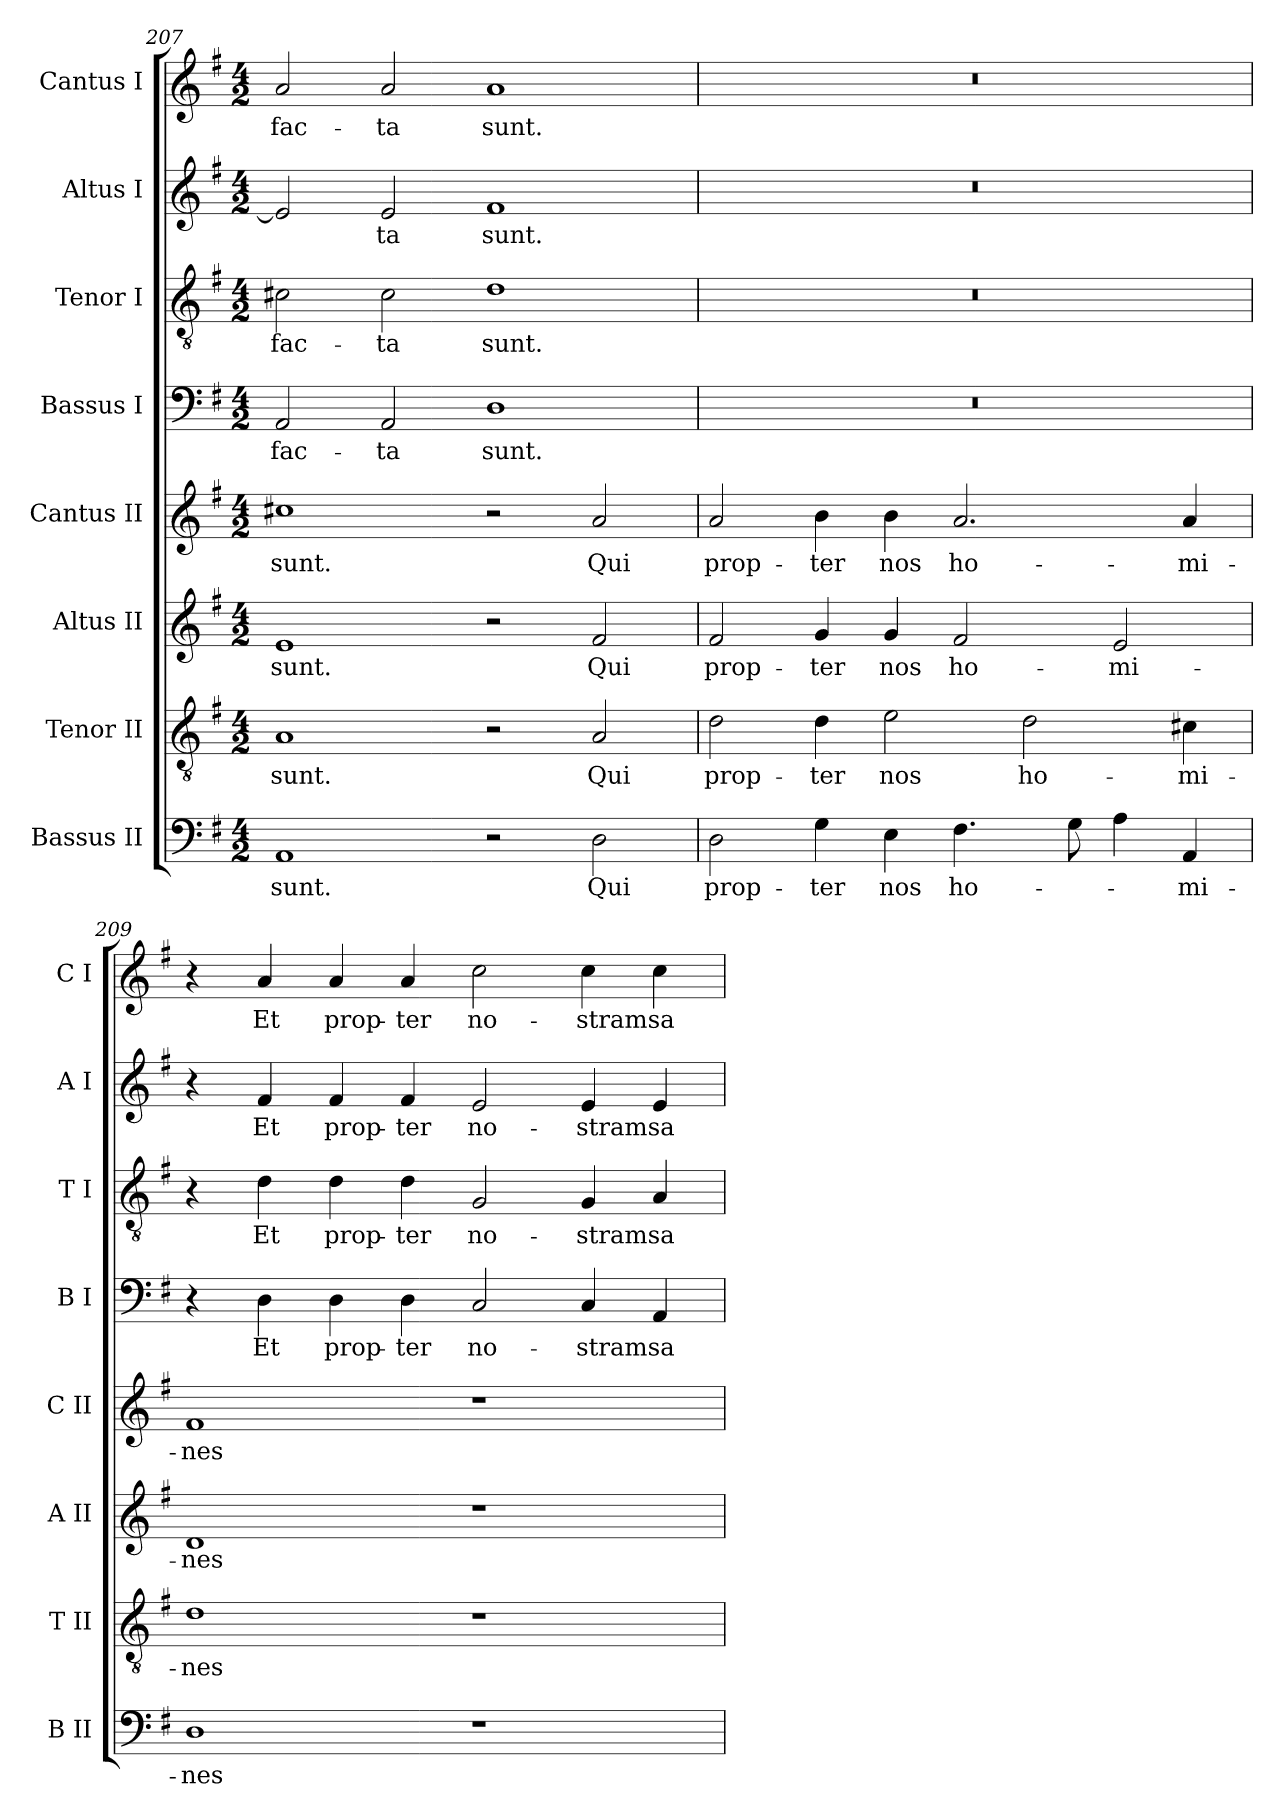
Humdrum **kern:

**kern	**text	**kern	**text	**kern	**text	**kern	**text	**kern	**text	**kern	**text	**kern	**text	**kern	**text
*part8	*part8	*part7	*part7	*part6	*part6	*part5	*part5	*part4	*part4	*part3	*part3	*part2	*part2	*part1	*part1
*staff8	*staff8	*staff7	*staff7	*staff6	*staff6	*staff5	*staff5	*staff4	*staff4	*staff3	*staff3	*staff2	*staff2	*staff1	*staff1
*I"Bassus II	*	*I"Tenor II	*	*I"Altus II	*	*I"Cantus II	*	*I"Bassus I	*	*I"Tenor I	*	*I"Altus I	*	*I"Cantus I	*
*I'B II	*	*I'T II	*	*I'A II	*	*I'C II	*	*I'B I	*	*I'T I	*	*I'A I	*	*I'C I	*
*clefF4	*	*clefGv2	*	*clefG2	*	*clefG2	*	*clefF4	*	*clefGv2	*	*clefG2	*	*clefG2	*
*k[f#]	*	*k[f#]	*	*k[f#]	*	*k[f#]	*	*k[f#]	*	*k[f#]	*	*k[f#]	*	*k[f#]	*
*G:	*	*G:	*	*G:	*	*G:	*	*G:	*	*G:	*	*G:	*	*G:	*
*M4/2	*	*M4/2	*	*M4/2	*	*M4/2	*	*M4/2	*	*M4/2	*	*M4/2	*	*M4/2	*
=207	=207	=207	=207	=207	=207	=207	=207	=207	=207	=207	=207	=207	=207	=207	=207
!	!LO:LY:b	!	!	!	!	!	!	!	!	!	!	!	!	!	!
!	!	!	!LO:LY:b	!	!	!	!	!	!	!	!	!	!	!	!
!	!	!	!	!	!LO:LY:b	!	!	!	!	!	!	!	!	!	!
!	!	!	!	!	!	!	!LO:LY:b	!	!	!	!	!	!	!	!
!	!	!	!	!	!	!	!	!	!LO:LY:b	!	!	!	!	!	!
!	!	!	!	!	!	!	!	!	!	!	!LO:LY:b	!	!	!	!
!	!	!	!	!	!	!	!	!	!	!	!	!	!	!	!LO:LY:b
1AA	sunt.	1A	sunt.	1e	sunt.	1cc#X	sunt.	2AA/	fac-	2c#X\	fac-	2e/]	.	2a/	fac-
!	!	!	!	!	!	!	!	!	!LO:LY:b	!	!	!	!	!	!
!	!	!	!	!	!	!	!	!	!	!	!LO:LY:b	!	!	!	!
!	!	!	!	!	!	!	!	!	!	!	!	!	!LO:LY:b	!	!
!	!	!	!	!	!	!	!	!	!	!	!	!	!	!	!LO:LY:b
.	.	.	.	.	.	.	.	2AA/	-ta	2c#\	-ta	2e/	-ta	2a/	-ta
!	!	!	!	!	!	!	!	!	!LO:LY:b	!	!	!	!	!	!
!	!	!	!	!	!	!	!	!	!	!	!LO:LY:b	!	!	!	!
!	!	!	!	!	!	!	!	!	!	!	!	!	!LO:LY:b	!	!
!	!	!	!	!	!	!	!	!	!	!	!	!	!	!	!LO:LY:b
2r	.	2r	.	2r	.	2r	.	1D	sunt.	1d	sunt.	1f#	sunt.	1a	sunt.
!	!LO:LY:b	!	!	!	!	!	!	!	!	!	!	!	!	!	!
!	!	!	!LO:LY:b	!	!	!	!	!	!	!	!	!	!	!	!
!	!	!	!	!	!LO:LY:b	!	!	!	!	!	!	!	!	!	!
!	!	!	!	!	!	!	!LO:LY:b	!	!	!	!	!	!	!	!
2D\	Qui	2A/	Qui	2f#/	Qui	2a/	Qui	.	.	.	.	.	.	.	.
=208	=208	=208	=208	=208	=208	=208	=208	=208	=208	=208	=208	=208	=208	=208	=208
!	!LO:LY:b	!	!	!	!	!	!	!	!	!	!	!	!	!	!
!	!	!	!LO:LY:b	!	!	!	!	!	!	!	!	!	!	!	!
!	!	!	!	!	!LO:LY:b	!	!	!	!	!	!	!	!	!	!
!	!	!	!	!	!	!	!LO:LY:b	!	!	!	!	!	!	!	!
2D\	prop-	2d\	prop-	2f#/	prop-	2a/	prop-	0r	.	0r	.	0r	.	0r	.
!	!LO:LY:b	!	!	!	!	!	!	!	!	!	!	!	!	!	!
!	!	!	!LO:LY:b	!	!	!	!	!	!	!	!	!	!	!	!
!	!	!	!	!	!LO:LY:b	!	!	!	!	!	!	!	!	!	!
!	!	!	!	!	!	!	!LO:LY:b	!	!	!	!	!	!	!	!
4G\	-ter	4d\	-ter	4g/	-ter	4b\	-ter	.	.	.	.	.	.	.	.
!	!LO:LY:b	!	!	!	!	!	!	!	!	!	!	!	!	!	!
!	!	!	!LO:LY:b	!	!	!	!	!	!	!	!	!	!	!	!
!	!	!	!	!	!LO:LY:b	!	!	!	!	!	!	!	!	!	!
!	!	!	!	!	!	!	!LO:LY:b	!	!	!	!	!	!	!	!
4E\	nos	2e\	nos	4g/	nos	4b\	nos	.	.	.	.	.	.	.	.
!	!LO:LY:b	!	!	!	!	!	!	!	!	!	!	!	!	!	!
!	!	!	!	!	!LO:LY:b	!	!	!	!	!	!	!	!	!	!
!	!	!	!	!	!	!	!LO:LY:b	!	!	!	!	!	!	!	!
4.F#\	ho-	.	.	2f#/	ho-	2.a/	ho-	.	.	.	.	.	.	.	.
!	!	!	!LO:LY:b	!	!	!	!	!	!	!	!	!	!	!	!
.	.	2d\	ho-	.	.	.	.	.	.	.	.	.	.	.	.
8G\	.	.	.	.	.	.	.	.	.	.	.	.	.	.	.
!	!	!	!	!	!LO:LY:b	!	!	!	!	!	!	!	!	!	!
4A\	.	.	.	2e/	-mi-	.	.	.	.	.	.	.	.	.	.
!	!LO:LY:b	!	!	!	!	!	!	!	!	!	!	!	!	!	!
!	!	!	!LO:LY:b	!	!	!	!	!	!	!	!	!	!	!	!
!	!	!	!	!	!	!	!LO:LY:b	!	!	!	!	!	!	!	!
4AA/	-mi-	4c#X\	-mi-	.	.	4a/	-mi-	.	.	.	.	.	.	.	.
=209	=209	=209	=209	=209	=209	=209	=209	=209	=209	=209	=209	=209	=209	=209	=209
!	!LO:LY:b	!	!	!	!	!	!	!	!	!	!	!	!	!	!
!	!	!	!LO:LY:b	!	!	!	!	!	!	!	!	!	!	!	!
!	!	!	!	!	!LO:LY:b	!	!	!	!	!	!	!	!	!	!
!	!	!	!	!	!	!	!LO:LY:b	!	!	!	!	!	!	!	!
1D	-nes	1d	-nes	1d	-nes	1f#	-nes	4r	.	4r	.	4r	.	4r	.
!	!	!	!	!	!	!	!	!	!LO:LY:b	!	!	!	!	!	!
!	!	!	!	!	!	!	!	!	!	!	!LO:LY:b	!	!	!	!
!	!	!	!	!	!	!	!	!	!	!	!	!	!LO:LY:b	!	!
!	!	!	!	!	!	!	!	!	!	!	!	!	!	!	!LO:LY:b
.	.	.	.	.	.	.	.	4D\	Et	4d\	Et	4f#/	Et	4a/	Et
!	!	!	!	!	!	!	!	!	!LO:LY:b	!	!	!	!	!	!
!	!	!	!	!	!	!	!	!	!	!	!LO:LY:b	!	!	!	!
!	!	!	!	!	!	!	!	!	!	!	!	!	!LO:LY:b	!	!
!	!	!	!	!	!	!	!	!	!	!	!	!	!	!	!LO:LY:b
.	.	.	.	.	.	.	.	4D\	prop-	4d\	prop-	4f#/	prop-	4a/	prop-
!	!	!	!	!	!	!	!	!	!LO:LY:b	!	!	!	!	!	!
!	!	!	!	!	!	!	!	!	!	!	!LO:LY:b	!	!	!	!
!	!	!	!	!	!	!	!	!	!	!	!	!	!LO:LY:b	!	!
!	!	!	!	!	!	!	!	!	!	!	!	!	!	!	!LO:LY:b
.	.	.	.	.	.	.	.	4D\	-ter	4d\	-ter	4f#/	-ter	4a/	-ter
!	!	!	!	!	!	!	!	!	!LO:LY:b	!	!	!	!	!	!
!	!	!	!	!	!	!	!	!	!	!	!LO:LY:b	!	!	!	!
!	!	!	!	!	!	!	!	!	!	!	!	!	!LO:LY:b	!	!
!	!	!	!	!	!	!	!	!	!	!	!	!	!	!	!LO:LY:b
1r	.	1r	.	1r	.	1r	.	2C/	no-	2G/	no-	2e/	no-	2cc\	no-
!	!	!	!	!	!	!	!	!	!LO:LY:b	!	!	!	!	!	!
!	!	!	!	!	!	!	!	!	!	!	!LO:LY:b	!	!	!	!
!	!	!	!	!	!	!	!	!	!	!	!	!	!LO:LY:b	!	!
!	!	!	!	!	!	!	!	!	!	!	!	!	!	!	!LO:LY:b
.	.	.	.	.	.	.	.	4C/	-stram	4G/	-stram	4e/	-stram	4cc\	-stram
!	!	!	!	!	!	!	!	!	!LO:LY:b	!	!	!	!	!	!
!	!	!	!	!	!	!	!	!	!	!	!LO:LY:b	!	!	!	!
!	!	!	!	!	!	!	!	!	!	!	!	!	!LO:LY:b	!	!
!	!	!	!	!	!	!	!	!	!	!	!	!	!	!	!LO:LY:b
.	.	.	.	.	.	.	.	4AA/	sa-	4A/	sa-	4e/	sa-	4cc\	sa-
=	=	=	=	=	=	=	=	=	=	=	=	=	=	=	=
*-	*-	*-	*-	*-	*-	*-	*-	*-	*-	*-	*-	*-	*-	*-	*-
